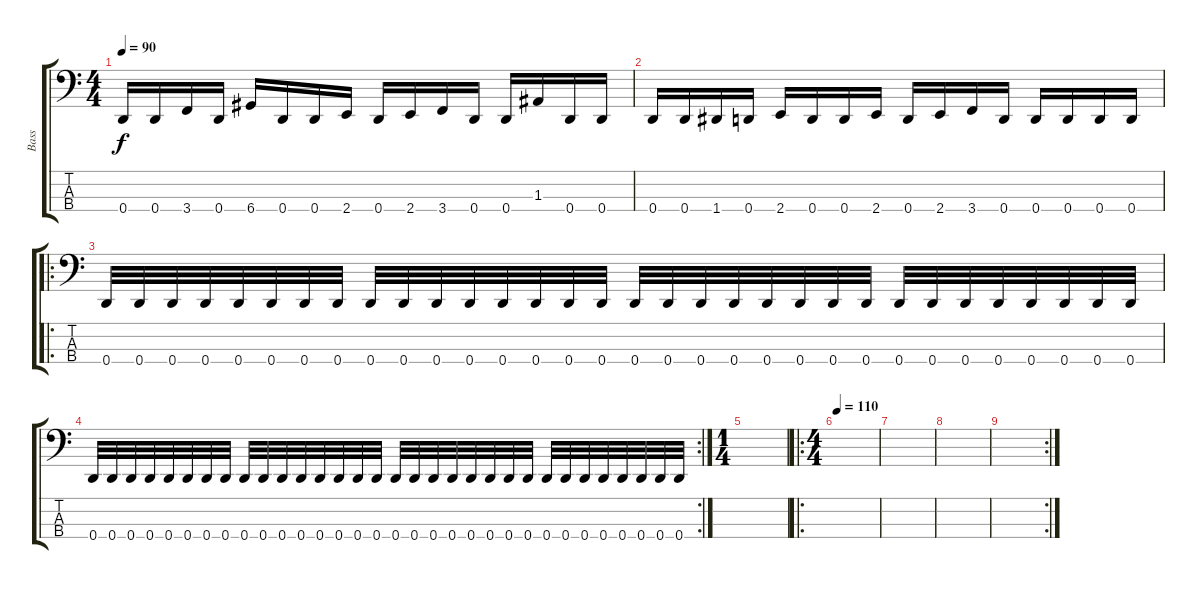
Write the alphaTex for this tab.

\track ("Bass" "Bass") {instrument electricbassfinger}
\staff {score tabs}
\tuning (G2 D2 A1 D1) {hide}
\ts (4 4)
\tempo 90
\clef f4
\ks c
0.4.16{dy f} 0.4.16 3.4.16 0.4.16 6.4.16 0.4.16 0.4.16 2.4.16 0.4.16 2.4.16 3.4.16 0.4.16 0.4.16 1.3.16 0.4.16 0.4.16 |
0.4.16 0.4.16 1.4.16 0.4.16 2.4.16 0.4.16 0.4.16 2.4.16 0.4.16 2.4.16 3.4.16 0.4.16 0.4.16 0.4.16 0.4.16 0.4.16 |
\ro
0.4.32 0.4.32 0.4.32 0.4.32 0.4.32 0.4.32 0.4.32 0.4.32 0.4.32 0.4.32 0.4.32 0.4.32 0.4.32 0.4.32 0.4.32 0.4.32 0.4.32 0.4.32 0.4.32 0.4.32 0.4.32 0.4.32 0.4.32 0.4.32 0.4.32 0.4.32 0.4.32 0.4.32 0.4.32 0.4.32 0.4.32 0.4.32 |
\rc 2
0.4.32 0.4.32 0.4.32 0.4.32 0.4.32 0.4.32 0.4.32 0.4.32 0.4.32 0.4.32 0.4.32 0.4.32 0.4.32 0.4.32 0.4.32 0.4.32 0.4.32 0.4.32 0.4.32 0.4.32 0.4.32 0.4.32 0.4.32 0.4.32 0.4.32 0.4.32 0.4.32 0.4.32 0.4.32 0.4.32 0.4.32 0.4.32 |
\ts (1 4)
|
\ro
\ts (4 4)
\tempo 110
|
|
|
\rc 2
